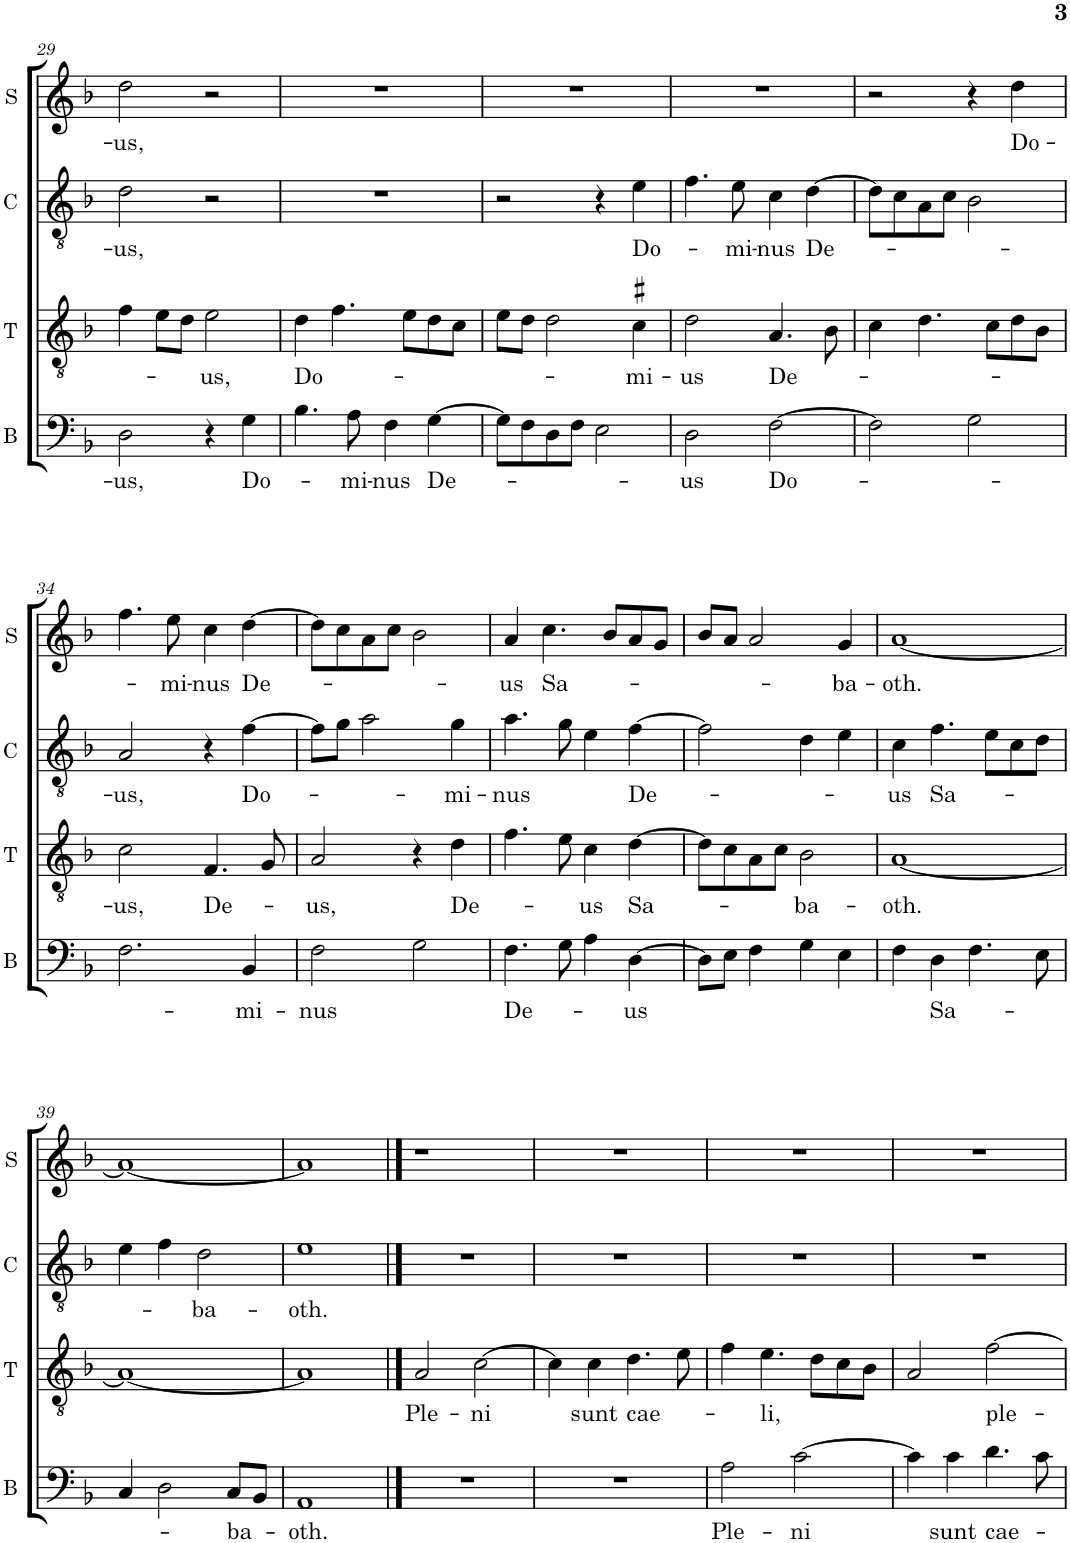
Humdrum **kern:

**kern	**text	**kern	**text	**kern	**text	**kern	**text
*part4	*part4	*part3	*part3	*part2	*part2	*part1	*part1
*staff4	*staff4	*staff3	*staff3	*staff2	*staff2	*staff1	*staff1
*I"B	*	*I"T	*	*I"C	*	*I"S	*
*I'B	*	*I'T	*	*I'C	*	*I'S	*
!!LO:PB:g=z
*clefF4	*	*clefGv2	*	*clefGv2	*	*clefG2	*
*	*	*	*	*Trd4c7	*	*	*
*k[b-]	*	*k[b-]	*	*k[b-]	*	*k[b-]	*
*M2/2	*	*M2/2	*	*M2/2	*	*M2/2	*
*met(c|)	*	*met(c|)	*	*met(c|)	*	*met(c|)	*
=29	=29	=29	=29	=29	=29	=29	=29
!	!LO:LY:b	!	!	!	!LO:LY:b	!	!LO:LY:b
2D\	-us,	4f\	.	2d\	-us,	2dd\	-us,
.	.	8e\L	.	.	.	.	.
.	.	8d\J	.	.	.	.	.
!	!	!	!LO:LY:b	!	!	!	!
4r	.	2e\	-us,	2r	.	2r	.
!	!LO:LY:b	!	!	!	!	!	!
4G\	Do-	.	.	.	.	.	.
=30	=30	=30	=30	=30	=30	=30	=30
!	!	!	!LO:LY:b	!	!	!	!
4.B-\	.	4d\	Do-	1r	.	1r	.
.	.	4.f\	.	.	.	.	.
!	!LO:LY:b	!	!	!	!	!	!
8A\	-mi-	.	.	.	.	.	.
!	!LO:LY:b	!	!	!	!	!	!
4F\	-nus	.	.	.	.	.	.
.	.	8e\L	.	.	.	.	.
!	!LO:LY:b	!	!	!	!	!	!
[4G\	De-	8d\	.	.	.	.	.
.	.	8c\J	.	.	.	.	.
=31	=31	=31	=31	=31	=31	=31	=31
8G\L]	.	8e\L	.	2r	.	1r	.
8F\	.	8d\J	.	.	.	.	.
8D\	.	2d\	.	.	.	.	.
8F\J	.	.	.	.	.	.	.
2E\	.	.	.	4r	.	.	.
!	!	!	!LO:LY:b	!	!LO:LY:b	!	!
.	.	4c#X\	-mi-	4e\	Do-	.	.
=32	=32	=32	=32	=32	=32	=32	=32
!	!LO:LY:b	!	!LO:LY:b	!	!	!	!
2D\	-us	2d\	-us	4.f\	.	1r	.
!	!	!	!	!	!LO:LY:b	!	!
.	.	.	.	8e\	-mi-	.	.
!	!LO:LY:b	!	!LO:LY:b	!	!LO:LY:b	!	!
[2F\	Do-	4.A/	De-	4c\	-nus	.	.
!	!	!	!	!	!LO:LY:b	!	!
.	.	.	.	[4d\	De-	.	.
.	.	8B-\	.	.	.	.	.
=33	=33	=33	=33	=33	=33	=33	=33
2F\]	.	4c\	.	8d\L]	.	2r	.
.	.	.	.	8c\	.	.	.
.	.	4.d\	.	8A\	.	.	.
.	.	.	.	8c\J	.	.	.
2G\	.	.	.	2B-\	.	4r	.
.	.	8c\L	.	.	.	.	.
!	!	!	!	!	!	!	!LO:LY:b
.	.	8d\	.	.	.	4dd\	Do-
.	.	8B-\J	.	.	.	.	.
!!LO:LB:g=z
=34	=34	=34	=34	=34	=34	=34	=34
!	!	!	!LO:LY:b	!	!LO:LY:b	!	!
2.F\	.	2c\	-us,	2A/	-us,	4.ff\	.
!	!	!	!	!	!	!	!LO:LY:b
.	.	.	.	.	.	8ee\	-mi-
!	!	!	!LO:LY:b	!	!	!	!LO:LY:b
.	.	4.F/	De-	4r	.	4cc\	-nus
!	!LO:LY:b	!	!	!	!LO:LY:b	!	!LO:LY:b
4BB-/	-mi-	.	.	[4f\	Do-	[4dd\	De-
.	.	8G/	.	.	.	.	.
=35	=35	=35	=35	=35	=35	=35	=35
!	!LO:LY:b	!	!LO:LY:b	!	!	!	!
2F\	-nus	2A/	-us,	8f\L]	.	8dd\L]	.
.	.	.	.	8g\J	.	8cc\	.
.	.	.	.	2a\	.	8a\	.
.	.	.	.	.	.	8cc\J	.
2G\	.	4r	.	.	.	2b-\	.
!	!	!	!LO:LY:b	!	!LO:LY:b	!	!
.	.	4d\	De-	4g\	-mi-	.	.
=36	=36	=36	=36	=36	=36	=36	=36
!	!LO:LY:b	!	!	!	!LO:LY:b	!	!LO:LY:b
4.F\	De-	4.f\	.	4.a\	-nus	4a/	us
!	!	!	!	!	!	!	!LO:LY:b
.	.	.	.	.	.	4.cc\	Sa-
8G\	.	8e\	.	8g\	.	.	.
!	!	!	!LO:LY:b	!	!	!	!
4A\	.	4c\	-us	4e\	.	.	.
.	.	.	.	.	.	8b-/L	.
!	!LO:LY:b	!	!LO:LY:b	!	!LO:LY:b	!	!
[4D\	-us	[4d\	Sa-	[4f\	De-	8a/	.
.	.	.	.	.	.	8g/J	.
=37	=37	=37	=37	=37	=37	=37	=37
8D\L]	.	8d\L]	.	2f\]	.	8b-/L	.
8E\J	.	8c\	.	.	.	8a/J	.
4F\	.	8A\	.	.	.	2a/	.
.	.	8c\J	.	.	.	.	.
!	!	!	!LO:LY:b	!	!	!	!
4G\	.	2B-\	-ba-	4d\	.	.	.
!	!	!	!	!	!	!	!LO:LY:b
4E\	.	.	.	4e\	.	4g/	-ba-
=38	=38	=38	=38	=38	=38	=38	=38
!	!	!	!LO:LY:b	!	!LO:LY:b	!	!LO:LY:b
4F\	.	[1A	-oth.	4c\	-us	[1a	-oth.
!	!LO:LY:b	!	!	!	!LO:LY:b	!	!
4D\	Sa-	.	.	4.f\	Sa-	.	.
4.F\	.	.	.	.	.	.	.
.	.	.	.	8e\L	.	.	.
.	.	.	.	8c\	.	.	.
8E\	.	.	.	8d\J	.	.	.
!!LO:LB:g=z
=39	=39	=39	=39	=39	=39	=39	=39
4C/	.	1A_	.	4e\	.	1a_	.
2D\	.	.	.	4f\	.	.	.
!	!	!	!	!	!LO:LY:b	!	!
.	.	.	.	2d\	-ba-	.	.
!	!LO:LY:b	!	!	!	!	!	!
8C/L	-ba-	.	.	.	.	.	.
8BB-/J	.	.	.	.	.	.	.
=40	=40	=40	=40	=40	=40	=40	=40
!	!LO:LY:b	!	!	!	!LO:LY:b	!	!
1AA	-oth.	1A]	.	1e	-oth.	1a]	.
==41	==41	==41	==41	==41	==41	==41	==41
!	!	!	!LO:LY:b	!	!	!	!
1r	.	2A/	Ple-	1r	.	1r	.
!	!	!	!LO:LY:b	!	!	!	!
.	.	[2c\	-ni	.	.	.	.
=42	=42	=42	=42	=42	=42	=42	=42
1r	.	4c\]	.	1r	.	1r	.
!	!	!	!LO:LY:b	!	!	!	!
.	.	4c\	sunt	.	.	.	.
!	!	!	!LO:LY:b	!	!	!	!
.	.	4.d\	cae-	.	.	.	.
.	.	8e\	.	.	.	.	.
=43	=43	=43	=43	=43	=43	=43	=43
!	!LO:LY:b	!	!	!	!	!	!
2A\	Ple-	4f\	.	1r	.	1r	.
!	!	!	!LO:LY:b	!	!	!	!
.	.	4.e\	li,	.	.	.	.
!	!LO:LY:b	!	!	!	!	!	!
[2c\	-ni	.	.	.	.	.	.
.	.	8d\L	.	.	.	.	.
.	.	8c\	.	.	.	.	.
.	.	8B-\J	.	.	.	.	.
=44	=44	=44	=44	=44	=44	=44	=44
4c\]	.	2A/	.	1r	.	1r	.
!	!LO:LY:b	!	!	!	!	!	!
4c\	sunt	.	.	.	.	.	.
!	!LO:LY:b	!	!LO:LY:b	!	!	!	!
4.d\	cae-	[2f\	ple-	.	.	.	.
8c\	.	.	.	.	.	.	.
=	=	=	=	=	=	=	=
*-	*-	*-	*-	*-	*-	*-	*-
